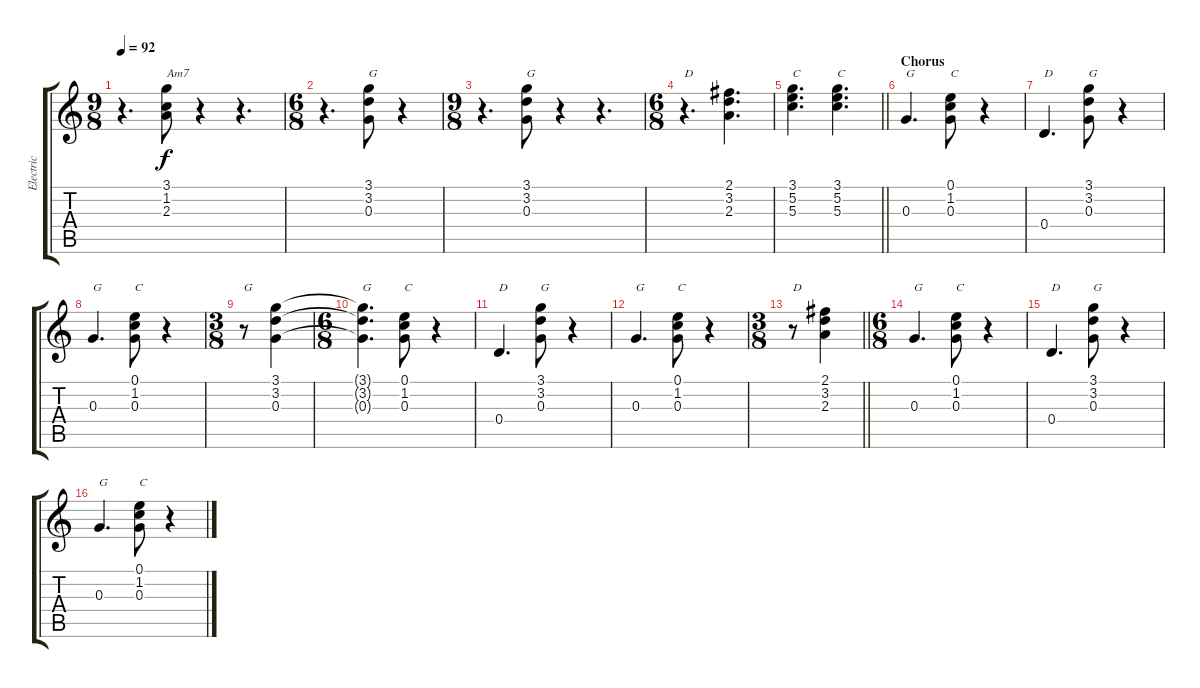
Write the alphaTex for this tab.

\track ("Electric" "Electric") {instrument overdrivenguitar}
\staff {score tabs}
\tuning (E4 B3 G3 D3 A2 E2) {hide}
\ts (9 8)
\tempo 92
\clef g2
\ks c
r.4{d dy f} (3.1 1.2 2.3).8{txt "Am7"} r.4 r.4{d} |
\ts (6 8)
r.4{d} (3.1 3.2 0.3).8{txt "G"} r.4 |
\ts (9 8)
r.4{d} (3.1 3.2 0.3).8{txt "G"} r.4 r.4{d} |
\ts (6 8)
r.4{d txt "D"} (2.1 3.2 2.3).4{d} |
\barLineRight lightlight
(3.1 5.2 5.3).4{d txt "C"} (3.1 5.2 5.3).4{d txt "C"} |
\section ("" "Chorus")
0.3.4{d txt "G"} (0.1 1.2 0.3).8{txt "C"} r.4 |
0.4.4{d txt "D"} (3.1 3.2 0.3).8{txt "G"} r.4 |
0.3.4{d txt "G"} (0.1 1.2 0.3).8{txt "C"} r.4 |
\ts (3 8)
r.8{txt "G"} (3.1 3.2 0.3).4 |
\ts (6 8)
(3.1{t} 3.2{t} 0.3{t}).4{d txt "G"} (0.1 1.2 0.3).8{txt "C"} r.4 |
0.4.4{d txt "D"} (3.1 3.2 0.3).8{txt "G"} r.4 |
0.3.4{d txt "G"} (0.1 1.2 0.3).8{txt "C"} r.4 |
\ts (3 8)
\barLineRight lightlight
r.8{txt "D"} (2.1 3.2 2.3).4 |
\ts (6 8)
0.3.4{d txt "G"} (0.1 1.2 0.3).8{txt "C"} r.4 |
0.4.4{d txt "D"} (3.1 3.2 0.3).8{txt "G"} r.4 |
0.3.4{d txt "G"} (0.1 1.2 0.3).8{txt "C"} r.4
